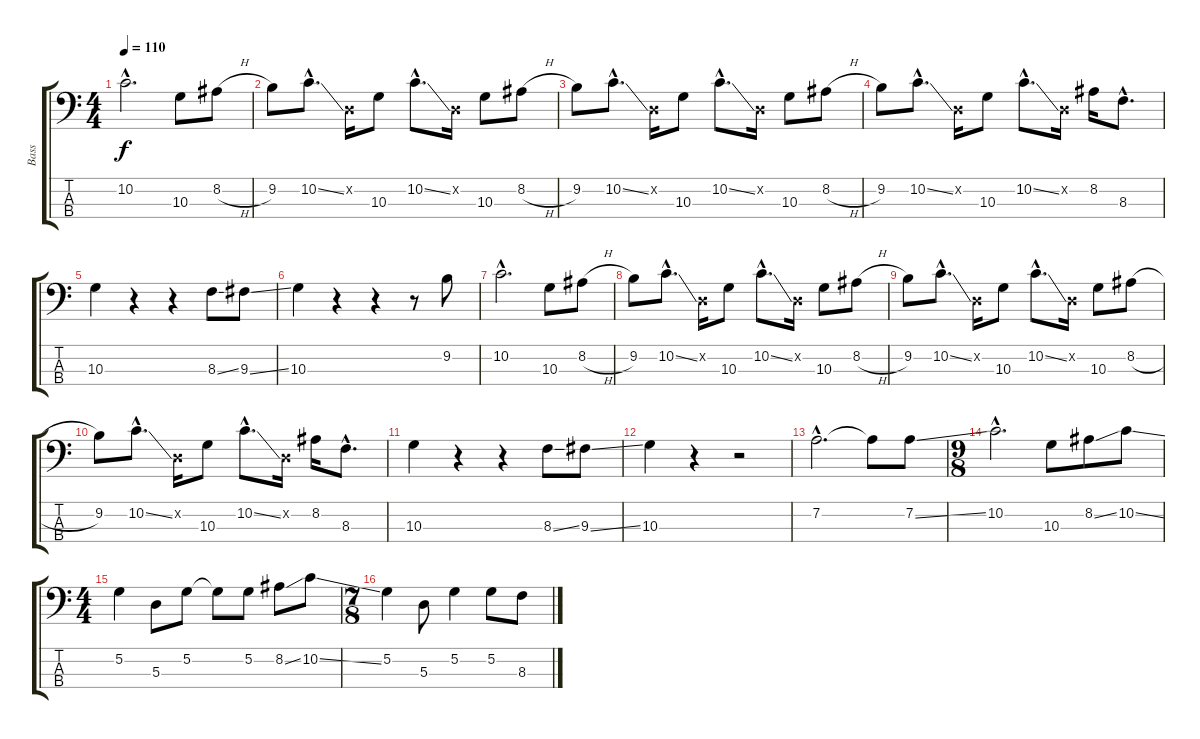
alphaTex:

\track ("Bass" "Bass") {instrument fretlessbass}
\staff {score tabs}
\tuning (G2 D2 A1 E1) {hide}
\ts (4 4)
\tempo 110
\clef f4
\ks c
10.2{hac}.2{d dy f} 10.3.8 8.2{h}.8 |
9.2.8 10.2{ss hac}.8{d} 0.2{x}.16 10.3.8 10.2{ss hac}.8{d} 0.2{x}.16 10.3.8 8.2{h}.8 |
9.2.8 10.2{ss hac}.8{d} 0.2{x}.16 10.3.8 10.2{ss hac}.8{d} 0.2{x}.16 10.3.8 8.2{h}.8 |
9.2.8 10.2{ss hac}.8{d} 0.2{x}.16 10.3.8 10.2{ss hac}.8{d} 0.2{x}.16 8.2.16 8.3{hac}.8{d} |
10.3.4 r.4 r.4 8.3{ss}.8 9.3{ss}.8 |
10.3.4 r.4 r.4 r.8 9.2.8 |
10.2{hac}.2{d} 10.3.8 8.2{h}.8 |
9.2.8 10.2{ss hac}.8{d} 0.2{x}.16 10.3.8 10.2{ss hac}.8{d} 0.2{x}.16 10.3.8 8.2{h}.8 |
9.2.8 10.2{ss hac}.8{d} 0.2{x}.16 10.3.8 10.2{ss hac}.8{d} 0.2{x}.16 10.3.8 8.2{h}.8 |
9.2.8 10.2{ss hac}.8{d} 0.2{x}.16 10.3.8 10.2{ss hac}.8{d} 0.2{x}.16 8.2.16 8.3{hac}.8{d} |
10.3.4 r.4 r.4 8.3{ss}.8 9.3{ss}.8 |
10.3.4 r.4 r.2 |
7.2{hac}.2{d} 7.2{t}.8 7.2{ss}.8 |
\ts (9 8)
10.2{hac}.2{d} 10.3.8 8.2{ss}.8 10.2{ss}.8 |
\ts (4 4)
5.2.4 5.3.8 5.2.8 5.2{t}.8 5.2.8 8.2{ss}.8 10.2{ss}.8 |
\ts (7 8)
5.2.4 5.3.8 5.2.4 5.2.8 8.3.8
